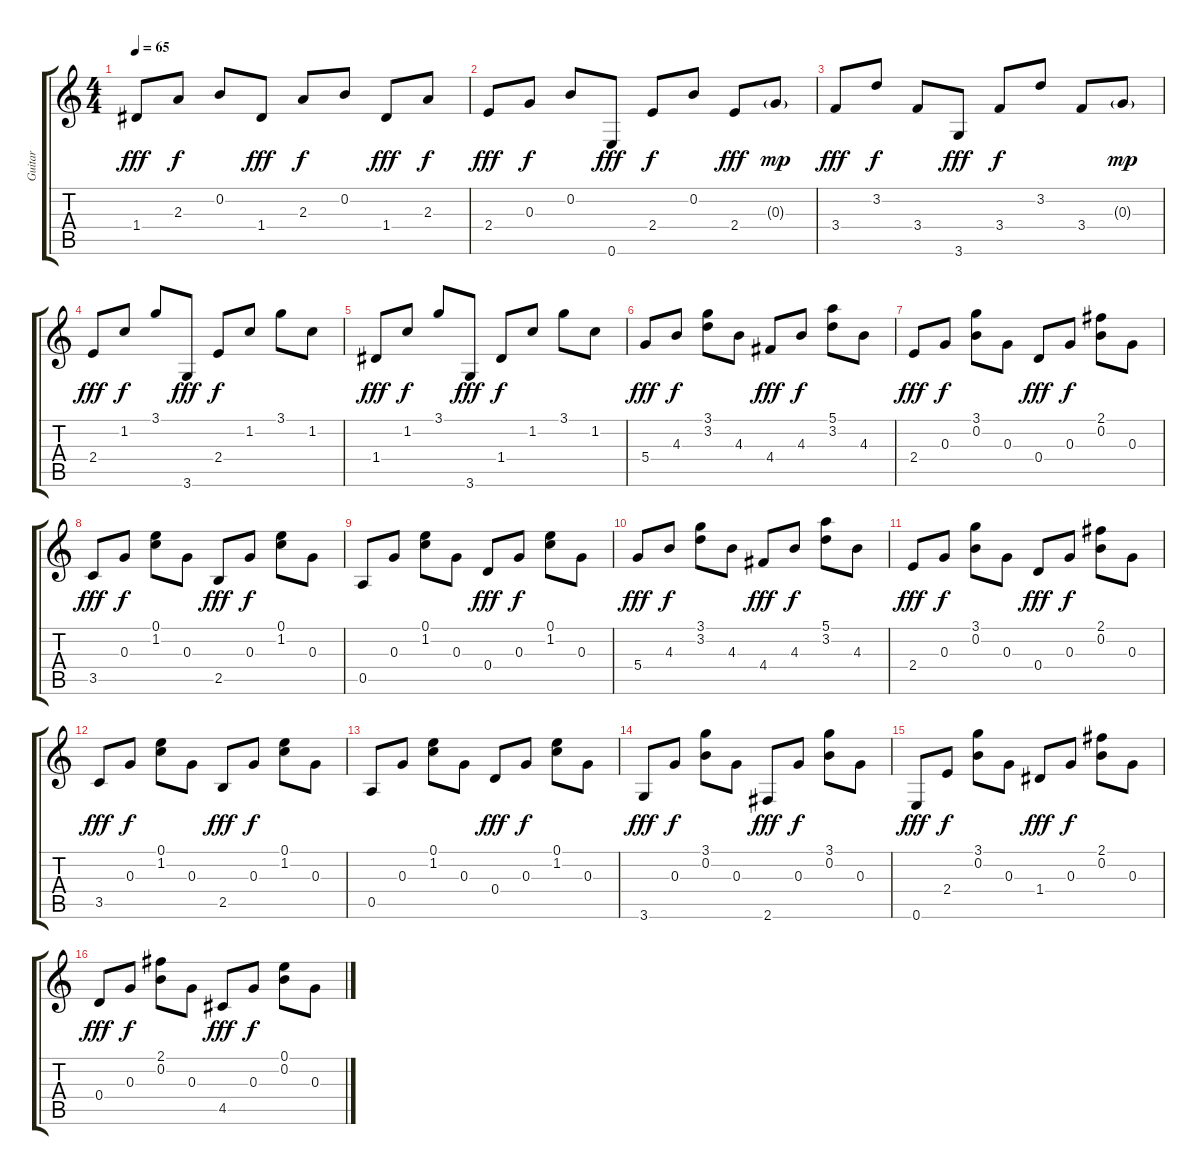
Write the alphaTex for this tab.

\track ("Guitar" "Guitar") {instrument acousticguitarnylon}
\staff {score tabs}
\tuning (E4 B3 G3 D3 A2 E2) {hide}
\ts (4 4)
\tempo 65
\clef g2
\ks c
1.4.8{dy fff} 2.3.8{dy f} 0.2.8 1.4.8{dy fff} 2.3.8{dy f} 0.2.8 1.4.8{dy fff} 2.3.8{dy f} |
2.4.8{dy fff} 0.3.8{dy f} 0.2.8 0.6.8{dy fff} 2.4.8{dy f} 0.2.8 2.4.8{dy fff} 0.3{g}.8{dy mp} |
3.4.8{dy fff} 3.2.8{dy f} 3.4.8 3.6.8{dy fff} 3.4.8{dy f} 3.2.8 3.4.8 0.3{g}.8{dy mp} |
2.4.8{dy fff} 1.2.8{dy f} 3.1.8 3.6.8{dy fff} 2.4.8{dy f} 1.2.8 3.1.8 1.2.8 |
1.4.8{dy fff} 1.2.8{dy f} 3.1.8 3.6.8{dy fff} 1.4.8{dy f} 1.2.8 3.1.8 1.2.8 |
5.4.8{dy fff} 4.3.8{dy f} (3.1 3.2).8 4.3.8 4.4.8{dy fff} 4.3.8{dy f} (5.1 3.2).8 4.3.8 |
2.4.8{dy fff} 0.3.8{dy f} (3.1 0.2).8 0.3.8 0.4.8{dy fff} 0.3.8{dy f} (2.1 0.2).8 0.3.8 |
3.5.8{dy fff} 0.3.8{dy f} (0.1 1.2).8 0.3.8 2.5.8{dy fff} 0.3.8{dy f} (0.1 1.2).8 0.3.8 |
0.5.8 0.3.8 (0.1 1.2).8 0.3.8 0.4.8{dy fff} 0.3.8{dy f} (0.1 1.2).8 0.3.8 |
5.4.8{dy fff} 4.3.8{dy f} (3.1 3.2).8 4.3.8 4.4.8{dy fff} 4.3.8{dy f} (5.1 3.2).8 4.3.8 |
2.4.8{dy fff} 0.3.8{dy f} (3.1 0.2).8 0.3.8 0.4.8{dy fff} 0.3.8{dy f} (2.1 0.2).8 0.3.8 |
3.5.8{dy fff} 0.3.8{dy f} (0.1 1.2).8 0.3.8 2.5.8{dy fff} 0.3.8{dy f} (0.1 1.2).8 0.3.8 |
0.5.8 0.3.8 (0.1 1.2).8 0.3.8 0.4.8{dy fff} 0.3.8{dy f} (0.1 1.2).8 0.3.8 |
3.6.8{dy fff} 0.3.8{dy f} (3.1 0.2).8 0.3.8 2.6.8{dy fff} 0.3.8{dy f} (3.1 0.2).8 0.3.8 |
0.6.8{dy fff} 2.4.8{dy f} (3.1 0.2).8 0.3.8 1.4.8{dy fff} 0.3.8{dy f} (2.1 0.2).8 0.3.8 |
0.4.8{dy fff} 0.3.8{dy f} (2.1 0.2).8 0.3.8 4.5.8{dy fff} 0.3.8{dy f} (0.1 0.2).8 0.3.8
